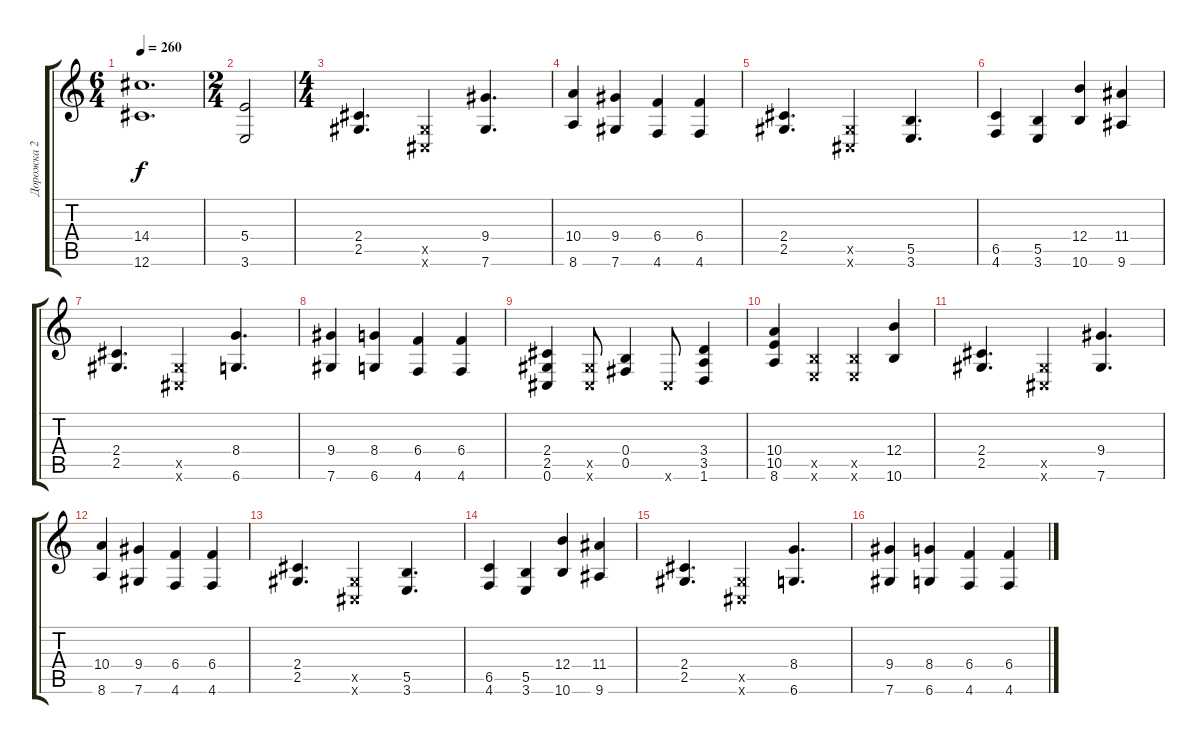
\track ("Дорожка 2" "Дорожка 2") {instrument distortionguitar}
\staff {score tabs}
\tuning (Db4 Ab3 E3 B2 Gb2 Db2) {hide}
\ts (6 4)
\tempo 260
\clef g2
\ks c
(14.4{t} 12.6{t}).1{d dy f} |
\ts (2 4)
(5.4 3.6).2 |
\ts (4 4)
(2.4 2.5).4{d} (2.5{x} 0.6{x}).4 (9.4 7.6).4{d} |
(10.4 8.6).4 (9.4 7.6).4 (6.4 4.6).4 (6.4 4.6).4 |
(2.4 2.5).4{d} (2.5{x} 0.6{x}).4 (5.5 3.6).4{d} |
(6.5 4.6).4 (5.5 3.6).4 (12.4 10.6).4 (11.4 9.6).4 |
(2.4 2.5).4{d} (2.5{x} 0.6{x}).4 (8.4 6.6).4{d} |
(9.4 7.6).4 (8.4 6.6).4 (6.4 4.6).4 (6.4 4.6).4 |
(2.4 2.5 0.6).4 (2.5{x} 0.6{x}).8 (0.4 0.5).4 0.6{x}.8 (3.4 3.5 1.6).4 |
(10.4 10.5 8.6).4 (5.5{x} 3.6{x}).4 (5.5{x} 3.6{x}).4 (12.4 10.6).4 |
(2.4 2.5).4{d} (2.5{x} 0.6{x}).4 (9.4 7.6).4{d} |
(10.4 8.6).4 (9.4 7.6).4 (6.4 4.6).4 (6.4 4.6).4 |
(2.4 2.5).4{d} (2.5{x} 0.6{x}).4 (5.5 3.6).4{d} |
(6.5 4.6).4 (5.5 3.6).4 (12.4 10.6).4 (11.4 9.6).4 |
(2.4 2.5).4{d} (2.5{x} 0.6{x}).4 (8.4 6.6).4{d} |
(9.4 7.6).4 (8.4 6.6).4 (6.4 4.6).4 (6.4 4.6).4
